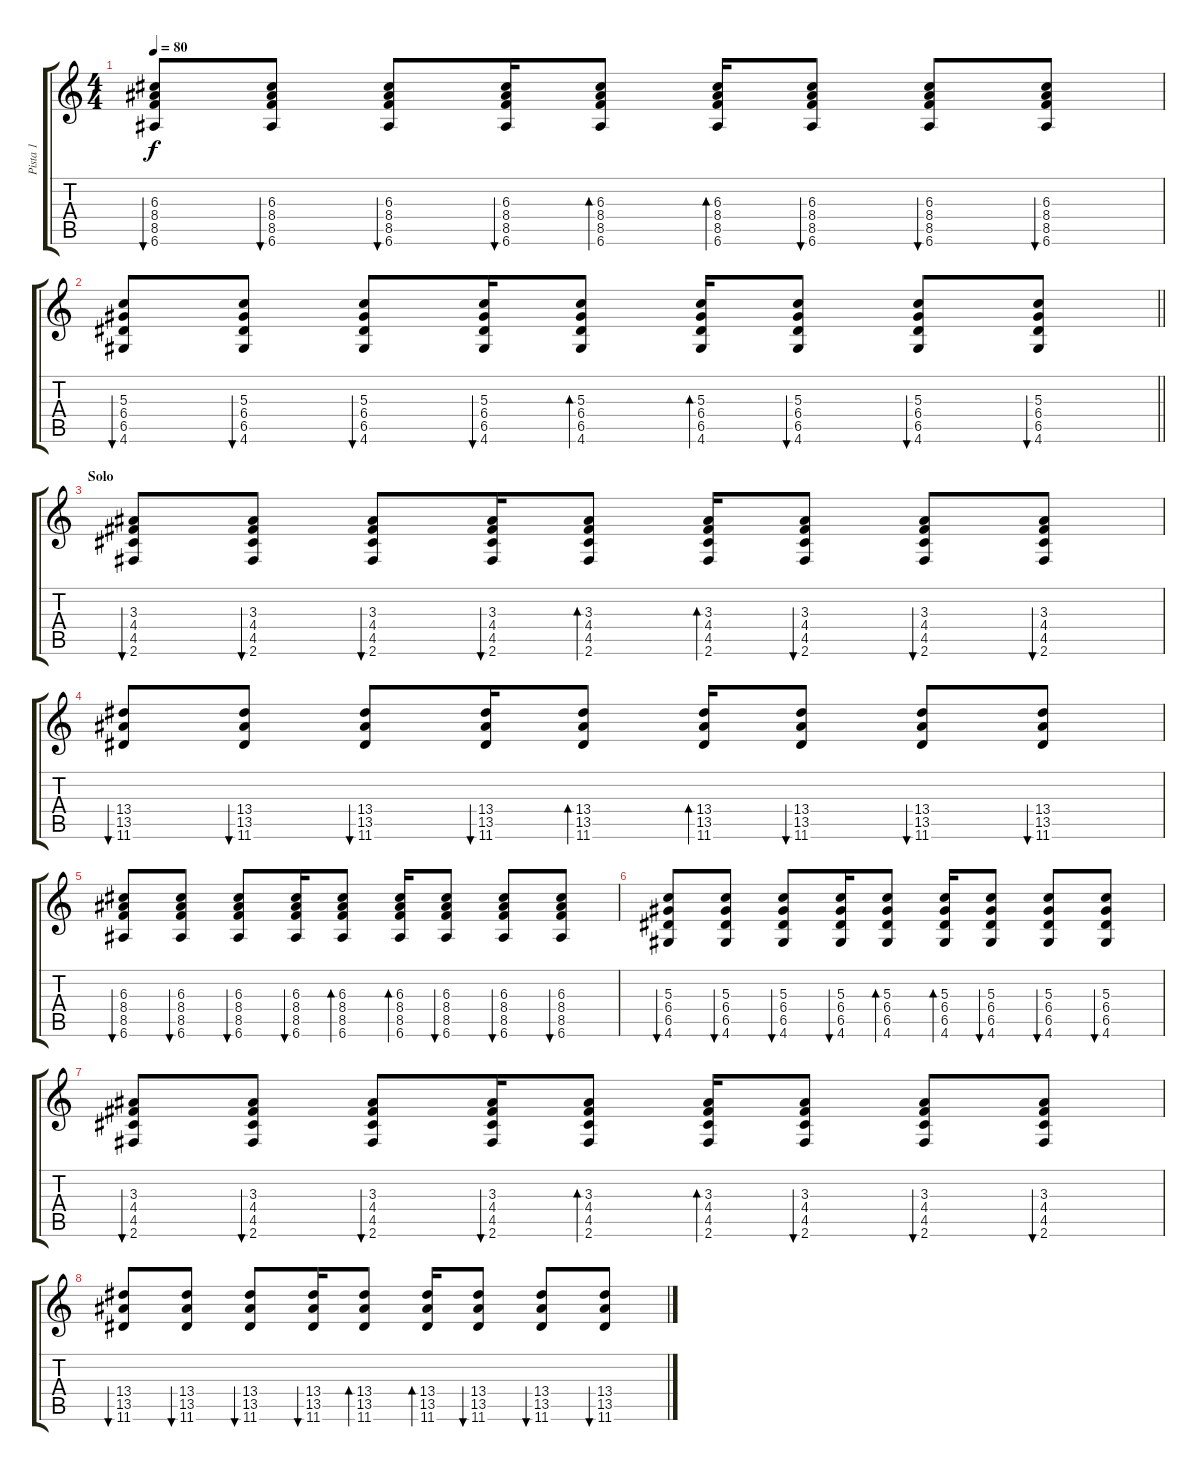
\track ("Pista 1" "Pista 1") {instrument acousticguitarsteel}
\staff {score tabs}
\tuning (E4 B3 G3 D3 A2 E2) {hide}
\ts (4 4)
\tempo 80
\clef g2
\ks c
(6.3 8.4 8.5 6.6).8{bu 120 dy f} (6.3 8.4 8.5 6.6).8{bu 120} (6.3 8.4 8.5 6.6).8{bu 120} (6.3 8.4 8.5 6.6).16{bu 120} (6.3 8.4 8.5 6.6).8{bd 120} (6.3 8.4 8.5 6.6).16{bd 120} (6.3 8.4 8.5 6.6).8{bu 120} (6.3 8.4 8.5 6.6).8{bu 120} (6.3 8.4 8.5 6.6).8{bu 120} |
\barLineRight lightlight
(5.3 6.4 6.5 4.6).8{bu 120} (5.3 6.4 6.5 4.6).8{bu 120} (5.3 6.4 6.5 4.6).8{bu 120} (5.3 6.4 6.5 4.6).16{bu 120} (5.3 6.4 6.5 4.6).8{bd 120} (5.3 6.4 6.5 4.6).16{bd 120} (5.3 6.4 6.5 4.6).8{bu 120} (5.3 6.4 6.5 4.6).8{bu 120} (5.3 6.4 6.5 4.6).8{bu 120} |
\section ("" "Solo")
(3.3 4.4 4.5 2.6).8{bu 120} (3.3 4.4 4.5 2.6).8{bu 120} (3.3 4.4 4.5 2.6).8{bu 120} (3.3 4.4 4.5 2.6).16{bu 120} (3.3 4.4 4.5 2.6).8{bd 120} (3.3 4.4 4.5 2.6).16{bd 120} (3.3 4.4 4.5 2.6).8{bu 120} (3.3 4.4 4.5 2.6).8{bu 120} (3.3 4.4 4.5 2.6).8{bu 120} |
(13.4 13.5 11.6).8{bu 120} (13.4 13.5 11.6).8{bu 120} (13.4 13.5 11.6).8{bu 120} (13.4 13.5 11.6).16{bu 120} (13.4 13.5 11.6).8{bd 120} (13.4 13.5 11.6).16{bd 120} (13.4 13.5 11.6).8{bu 120} (13.4 13.5 11.6).8{bu 120} (13.4 13.5 11.6).8{bu 120} |
(6.3 8.4 8.5 6.6).8{bu 120} (6.3 8.4 8.5 6.6).8{bu 120} (6.3 8.4 8.5 6.6).8{bu 120} (6.3 8.4 8.5 6.6).16{bu 120} (6.3 8.4 8.5 6.6).8{bd 120} (6.3 8.4 8.5 6.6).16{bd 120} (6.3 8.4 8.5 6.6).8{bu 120} (6.3 8.4 8.5 6.6).8{bu 120} (6.3 8.4 8.5 6.6).8{bu 120} |
(5.3 6.4 6.5 4.6).8{bu 120} (5.3 6.4 6.5 4.6).8{bu 120} (5.3 6.4 6.5 4.6).8{bu 120} (5.3 6.4 6.5 4.6).16{bu 120} (5.3 6.4 6.5 4.6).8{bd 120} (5.3 6.4 6.5 4.6).16{bd 120} (5.3 6.4 6.5 4.6).8{bu 120} (5.3 6.4 6.5 4.6).8{bu 120} (5.3 6.4 6.5 4.6).8{bu 120} |
(3.3 4.4 4.5 2.6).8{bu 120} (3.3 4.4 4.5 2.6).8{bu 120} (3.3 4.4 4.5 2.6).8{bu 120} (3.3 4.4 4.5 2.6).16{bu 120} (3.3 4.4 4.5 2.6).8{bd 120} (3.3 4.4 4.5 2.6).16{bd 120} (3.3 4.4 4.5 2.6).8{bu 120} (3.3 4.4 4.5 2.6).8{bu 120} (3.3 4.4 4.5 2.6).8{bu 120} |
(13.4 13.5 11.6).8{bu 120} (13.4 13.5 11.6).8{bu 120} (13.4 13.5 11.6).8{bu 120} (13.4 13.5 11.6).16{bu 120} (13.4 13.5 11.6).8{bd 120} (13.4 13.5 11.6).16{bd 120} (13.4 13.5 11.6).8{bu 120} (13.4 13.5 11.6).8{bu 120} (13.4 13.5 11.6).8{bu 120}
